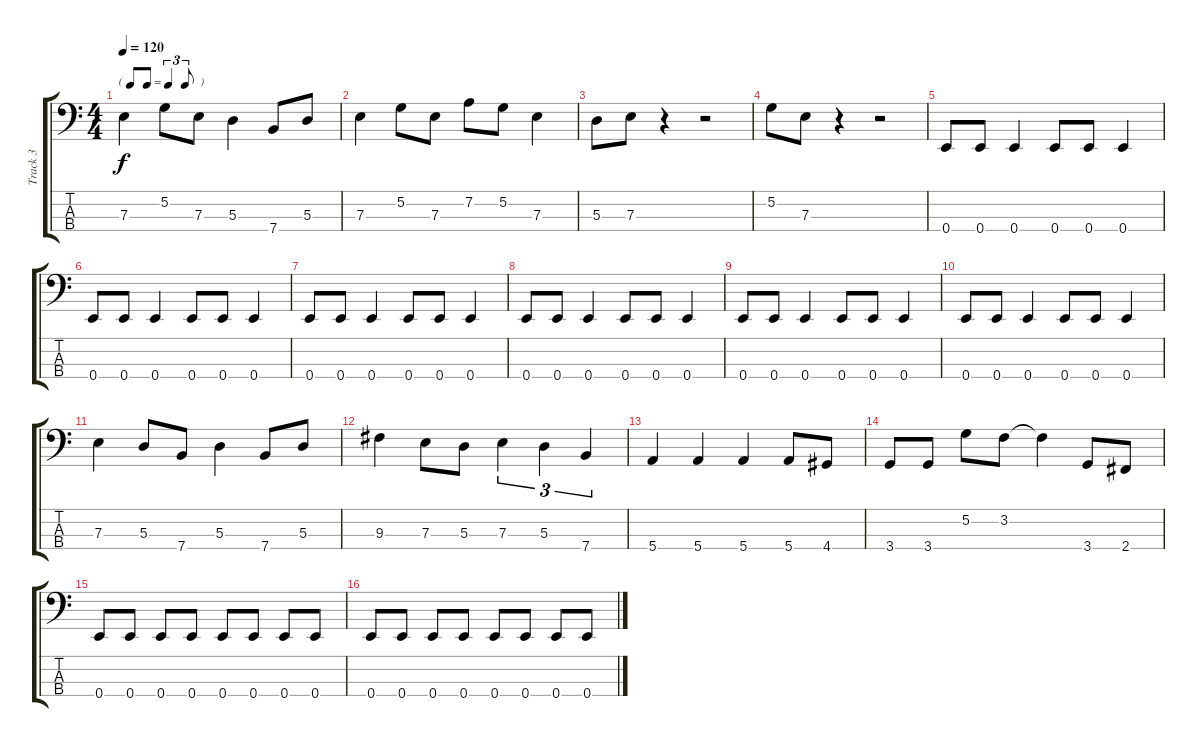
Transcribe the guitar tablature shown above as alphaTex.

\track ("Track 3" "Track 3") {instrument electricbassfinger}
\staff {score tabs}
\tuning (G2 D2 A1 E1) {hide}
\ts (4 4)
\tf triplet8th
\tempo 120
\clef f4
\ks c
7.3.4{dy f} 5.2.8 7.3.8 5.3.4 7.4.8 5.3.8 |
7.3.4 5.2.8 7.3.8 7.2.8 5.2.8 7.3.4 |
5.3.8 7.3.8 r.4 r.2 |
5.2.8 7.3.8 r.4 r.2 |
0.4.8 0.4.8 0.4.4 0.4.8 0.4.8 0.4.4 |
0.4.8 0.4.8 0.4.4 0.4.8 0.4.8 0.4.4 |
0.4.8 0.4.8 0.4.4 0.4.8 0.4.8 0.4.4 |
0.4.8 0.4.8 0.4.4 0.4.8 0.4.8 0.4.4 |
0.4.8 0.4.8 0.4.4 0.4.8 0.4.8 0.4.4 |
0.4.8 0.4.8 0.4.4 0.4.8 0.4.8 0.4.4 |
7.3.4 5.3.8 7.4.8 5.3.4 7.4.8 5.3.8 |
9.3.4 7.3.8 5.3.8 7.3.4{tu (3 2)} 5.3.4{tu (3 2)} 7.4.4{tu (3 2)} |
5.4.4 5.4.4 5.4.4 5.4.8 4.4.8 |
3.4.8 3.4.8 5.2.8 3.2.8 3.2{t}.4 3.4.8 2.4.8 |
0.4.8 0.4.8 0.4.8 0.4.8 0.4.8 0.4.8 0.4.8 0.4.8 |
0.4.8 0.4.8 0.4.8 0.4.8 0.4.8 0.4.8 0.4.8 0.4.8
